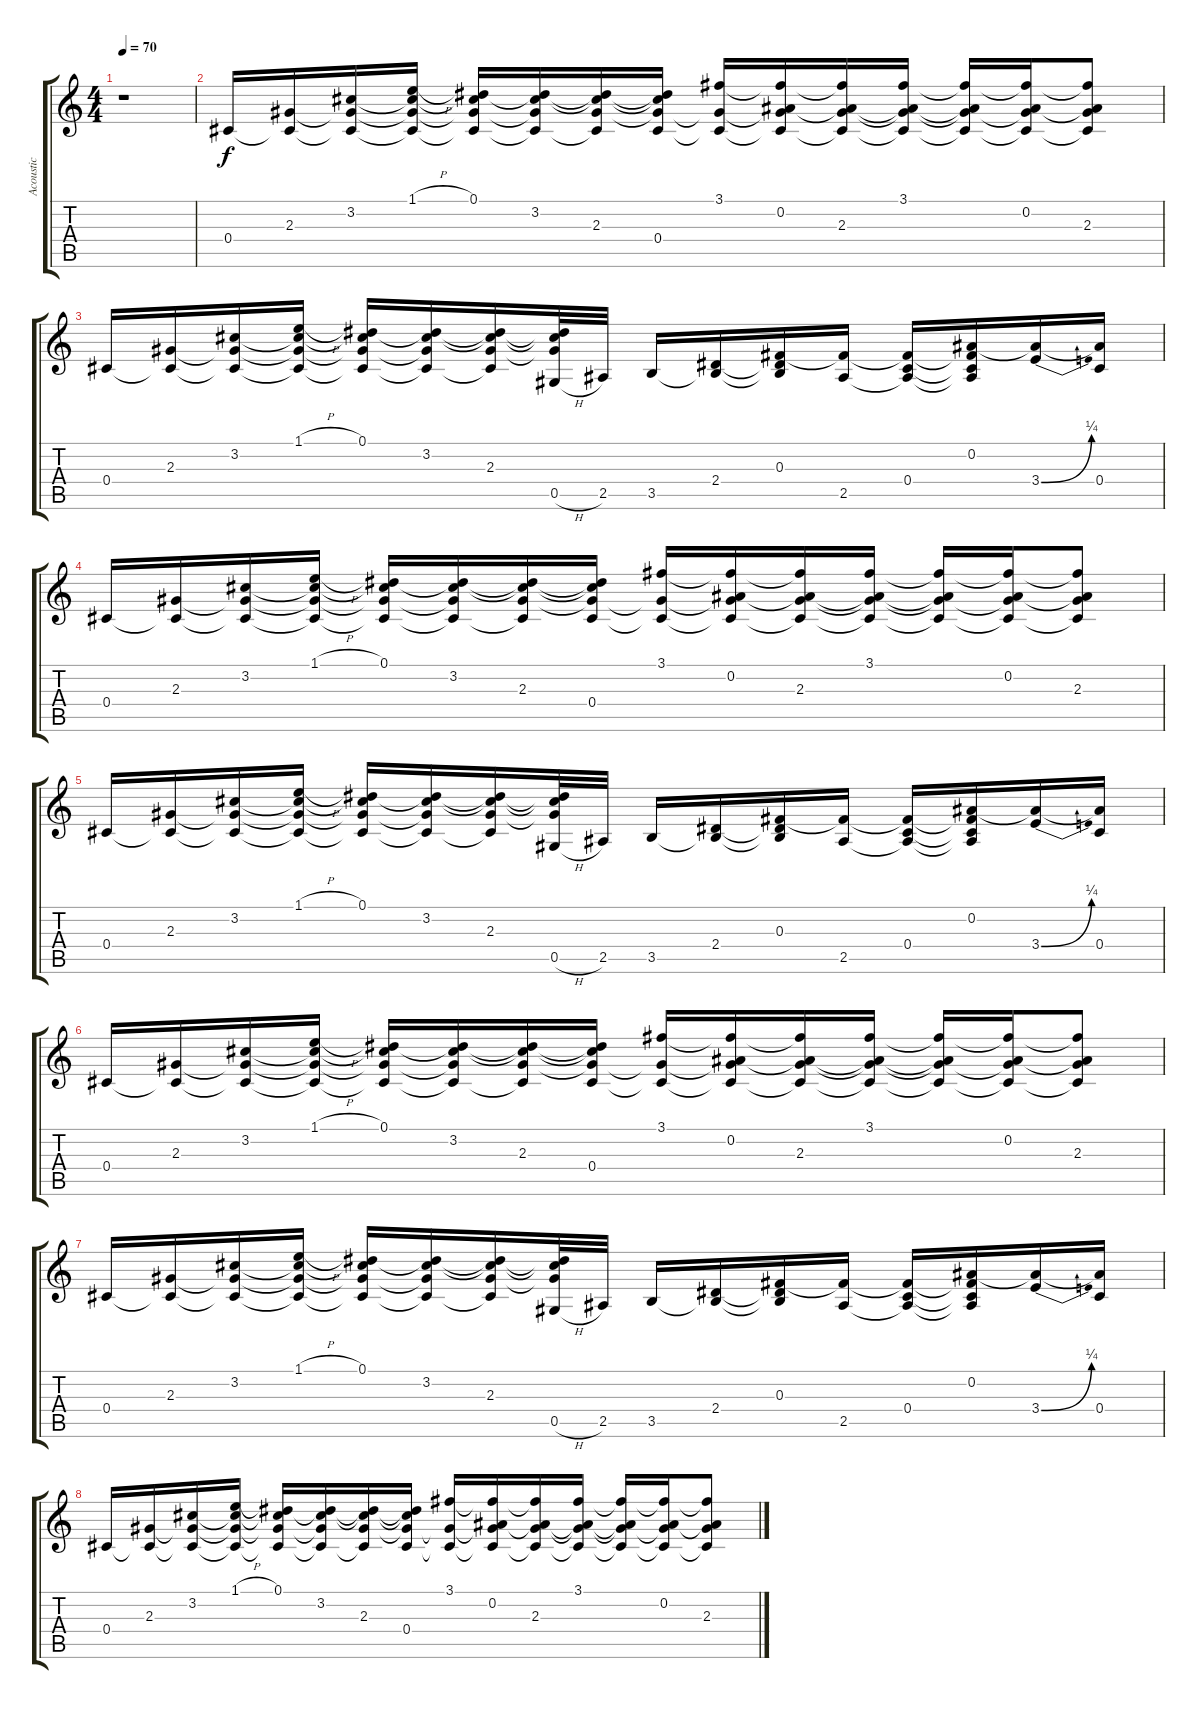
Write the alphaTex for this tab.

\track ("Acoustic" "Acoustic") {instrument acousticguitarsteel}
\staff {score tabs}
\tuning (Eb4 Bb3 Gb3 Db3 Ab2 Eb2) {hide}
\ts (4 4)
\tempo 70
\clef g2
\ks c
r.1{dy f instrument acousticguitarsteel} |
0.4.16 (2.3 0.4{t}).16 (3.2 2.3{t} 0.4{t}).16 (1.1{h} 3.2{t} 2.3{t} 0.4{t}).16 (0.1 3.2{t} 2.3{t} 0.4{t}).16 (0.1{t} 3.2 2.3{t} 0.4{t}).16 (0.1{t} 3.2{t} 2.3 0.4{t}).16 (0.1{t} 3.2{t} 2.3{t} 0.4).16 (3.1 2.3{t} 0.4{t}).16 (3.1{t} 0.2 2.3{t} 0.4{t}).16 (3.1{t} 0.2{t} 2.3 0.4{t}).16 (3.1 0.2{t} 2.3{t} 0.4{t}).16 (3.1{t} 0.2{t} 2.3{t} 0.4{t}).16 (3.1{t} 0.2 2.3{t} 0.4{t}).16 (3.1{t} 0.2{t} 2.3 0.4{t}).8 |
0.4.16 (2.3 0.4{t}).16 (3.2 2.3{t} 0.4{t}).16 (1.1{h} 3.2{t} 2.3{t} 0.4{t}).16 (0.1 3.2{t} 2.3{t} 0.4{t}).16 (0.1{t} 3.2 2.3{t} 0.4{t}).16 (0.1{t} 3.2{t} 2.3 0.4{t}).16 (0.1{t} 3.2{t} 2.3{t} 0.5{h}).32 2.5.32 3.5.16 (2.4 3.5{t}).16 (0.3 2.4{t} 3.5{t}).16 (0.3{t} 2.5).16 (0.3{t} 0.4 2.5{t}).16 (0.2 0.3{t} 0.4{t} 2.5{t}).16 (0.2{t} 3.4{be (bend 0 0 60 1)}).16 (0.2{t} 0.4).16 |
0.4.16 (2.3 0.4{t}).16 (3.2 2.3{t} 0.4{t}).16 (1.1{h} 3.2{t} 2.3{t} 0.4{t}).16 (0.1 3.2{t} 2.3{t} 0.4{t}).16 (0.1{t} 3.2 2.3{t} 0.4{t}).16 (0.1{t} 3.2{t} 2.3 0.4{t}).16 (0.1{t} 3.2{t} 2.3{t} 0.4).16 (3.1 2.3{t} 0.4{t}).16 (3.1{t} 0.2 2.3{t} 0.4{t}).16 (3.1{t} 0.2{t} 2.3 0.4{t}).16 (3.1 0.2{t} 2.3{t} 0.4{t}).16 (3.1{t} 0.2{t} 2.3{t} 0.4{t}).16 (3.1{t} 0.2 2.3{t} 0.4{t}).16 (3.1{t} 0.2{t} 2.3 0.4{t}).8 |
0.4.16 (2.3 0.4{t}).16 (3.2 2.3{t} 0.4{t}).16 (1.1{h} 3.2{t} 2.3{t} 0.4{t}).16 (0.1 3.2{t} 2.3{t} 0.4{t}).16 (0.1{t} 3.2 2.3{t} 0.4{t}).16 (0.1{t} 3.2{t} 2.3 0.4{t}).16 (0.1{t} 3.2{t} 2.3{t} 0.5{h}).32 2.5.32 3.5.16 (2.4 3.5{t}).16 (0.3 2.4{t} 3.5{t}).16 (0.3{t} 2.5).16 (0.3{t} 0.4 2.5{t}).16 (0.2 0.3{t} 0.4{t} 2.5{t}).16 (0.2{t} 3.4{be (bend 0 0 60 1)}).16 (0.2{t} 0.4).16 |
0.4.16 (2.3 0.4{t}).16 (3.2 2.3{t} 0.4{t}).16 (1.1{h} 3.2{t} 2.3{t} 0.4{t}).16 (0.1 3.2{t} 2.3{t} 0.4{t}).16 (0.1{t} 3.2 2.3{t} 0.4{t}).16 (0.1{t} 3.2{t} 2.3 0.4{t}).16 (0.1{t} 3.2{t} 2.3{t} 0.4).16 (3.1 2.3{t} 0.4{t}).16 (3.1{t} 0.2 2.3{t} 0.4{t}).16 (3.1{t} 0.2{t} 2.3 0.4{t}).16 (3.1 0.2{t} 2.3{t} 0.4{t}).16 (3.1{t} 0.2{t} 2.3{t} 0.4{t}).16 (3.1{t} 0.2 2.3{t} 0.4{t}).16 (3.1{t} 0.2{t} 2.3 0.4{t}).8 |
0.4.16 (2.3 0.4{t}).16 (3.2 2.3{t} 0.4{t}).16 (1.1{h} 3.2{t} 2.3{t} 0.4{t}).16 (0.1 3.2{t} 2.3{t} 0.4{t}).16 (0.1{t} 3.2 2.3{t} 0.4{t}).16 (0.1{t} 3.2{t} 2.3 0.4{t}).16 (0.1{t} 3.2{t} 2.3{t} 0.5{h}).32 2.5.32 3.5.16 (2.4 3.5{t}).16 (0.3 2.4{t} 3.5{t}).16 (0.3{t} 2.5).16 (0.3{t} 0.4 2.5{t}).16 (0.2 0.3{t} 0.4{t} 2.5{t}).16 (0.2{t} 3.4{be (bend 0 0 60 1)}).16 (0.2{t} 0.4).16 |
0.4.16 (2.3 0.4{t}).16 (3.2 2.3{t} 0.4{t}).16 (1.1{h} 3.2{t} 2.3{t} 0.4{t}).16 (0.1 3.2{t} 2.3{t} 0.4{t}).16 (0.1{t} 3.2 2.3{t} 0.4{t}).16 (0.1{t} 3.2{t} 2.3 0.4{t}).16 (0.1{t} 3.2{t} 2.3{t} 0.4).16 (3.1 2.3{t} 0.4{t}).16 (3.1{t} 0.2 2.3{t} 0.4{t}).16 (3.1{t} 0.2{t} 2.3 0.4{t}).16 (3.1 0.2{t} 2.3{t} 0.4{t}).16 (3.1{t} 0.2{t} 2.3{t} 0.4{t}).16 (3.1{t} 0.2 2.3{t} 0.4{t}).16 (3.1{t} 0.2{t} 2.3 0.4{t}).8
